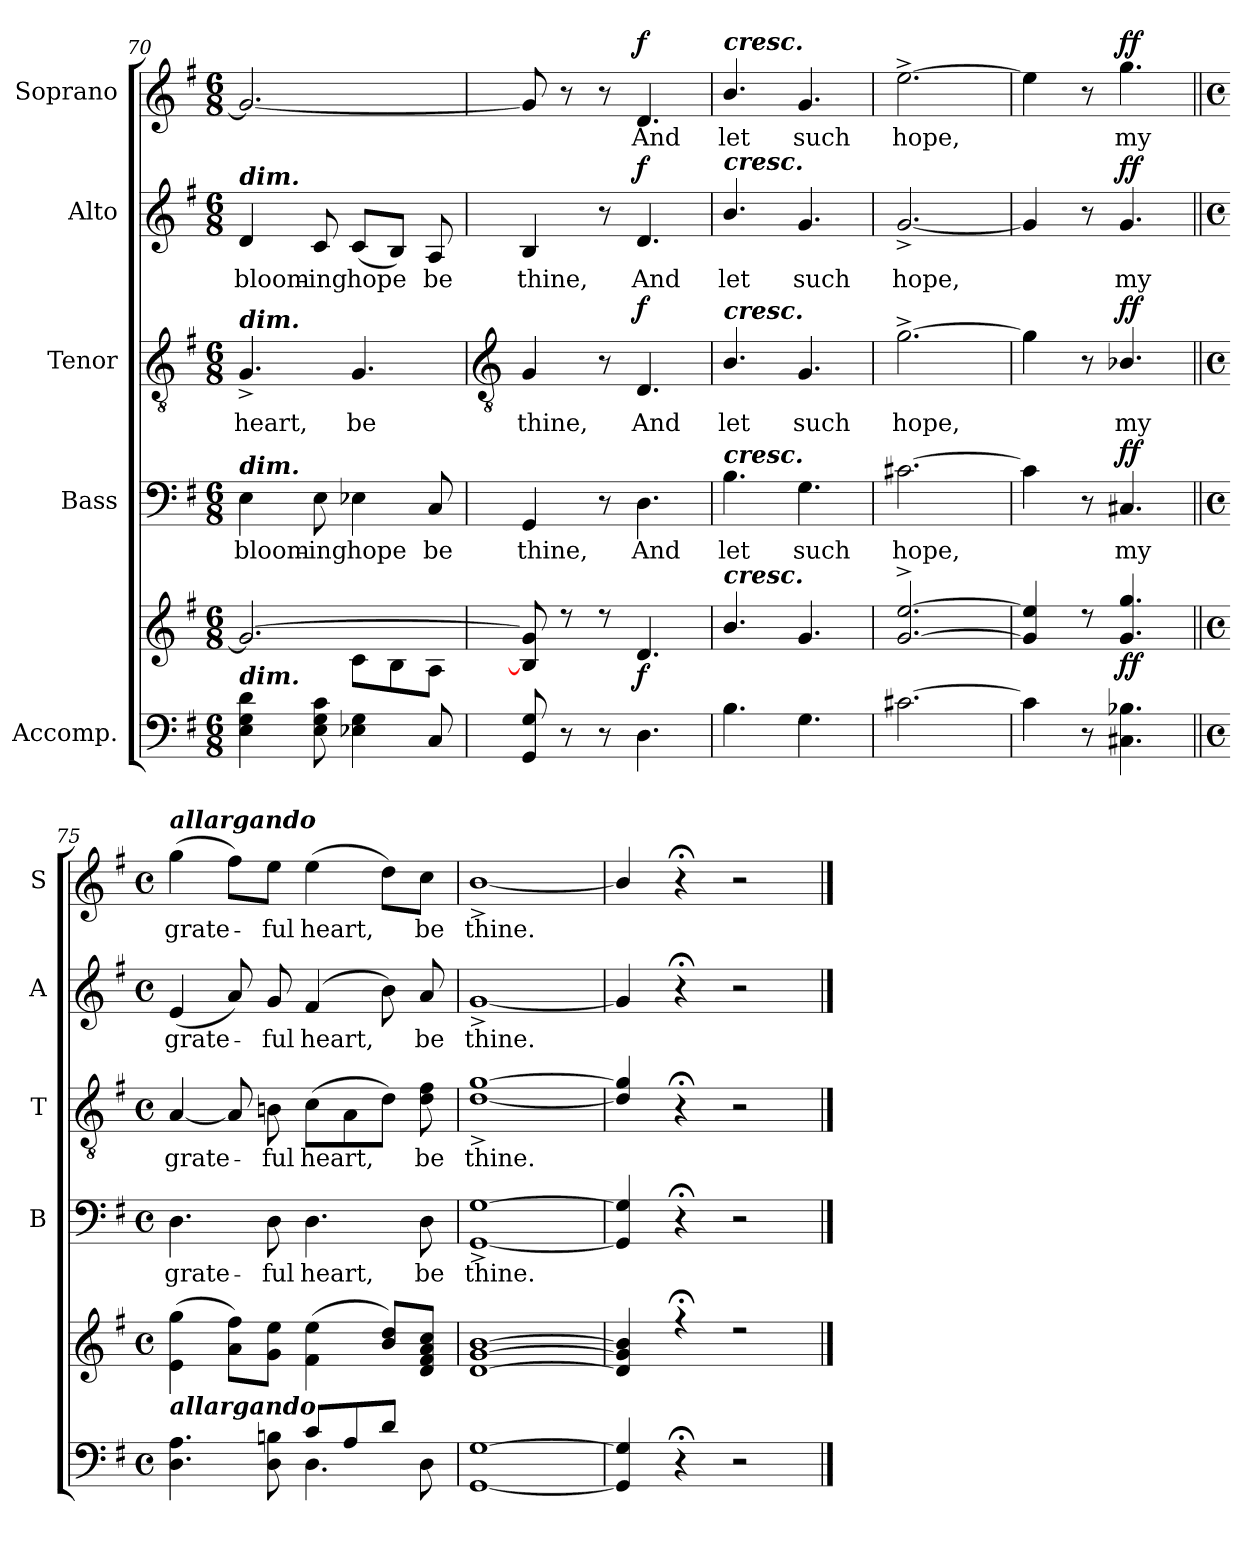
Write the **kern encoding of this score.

**kern	**kern	**dynam	**kern	**text	**dynam	**kern	**text	**dynam	**kern	**text	**dynam	**kern	**text	**dynam
*part5	*part5	*part5	*part4	*part4	*part4	*part3	*part3	*part3	*part2	*part2	*part2	*part1	*part1	*part1
*staff6	*staff5	*staff5/6	*staff4	*staff4	*staff4	*staff3	*staff3	*staff3	*staff2	*staff2	*staff2	*staff1	*staff1	*staff1
*I"Accomp.	*	*	*I"Bass	*	*	*I"Tenor	*	*	*I"Alto	*	*	*I"Soprano	*	*
*	*	*	*I'B	*	*	*I'T	*	*	*I'A	*	*	*I'S	*	*
*clefF4	*clefG2	*	*clefF4	*	*	*clefGv2	*	*	*clefG2	*	*	*clefG2	*	*
*k[f#]	*k[f#]	*	*k[f#]	*	*	*k[f#]	*	*	*k[f#]	*	*	*k[f#]	*	*
*G:	*G:	*	*G:	*	*	*G:	*	*	*G:	*	*	*G:	*	*
*M6/8	*M6/8	*	*M6/8	*	*	*M6/8	*	*	*M6/8	*	*	*M6/8	*	*
=70	=70	=70	=70	=70	=70	=70	=70	=70	=70	=70	=70	=70	=70	=70
*	*^	*	*	*	*	*	*	*	*	*	*	*	*	*
!	!	!	!	!	!	!	!	!	!	!LO:TX:a:Bi:t=dim.	!	!	!	!	!
!	!	!	!	!	!	!	!LO:TX:a:Bi:t=dim.	!	!	!	!	!	!	!	!
!	!	!	!	!LO:TX:a:Bi:t=dim.	!	!	!	!	!	!	!	!	!	!	!
!LO:TX:a:Bi:t=dim.	!	!	!	!	!	!	!	!	!	!	!	!	!	!	!
!	!	!	!	!	!LO:LY:b	!	!	!LO:LY:b	!	!	!LO:LY:b	!	!	!	!
4E 4G 4d	2.g/_	4.ryy	.	4E	bloom-	.	4.G^	heart,	.	4d	bloom-	.	2.g_	.	.
!	!	!	!	!	!LO:LY:b	!	!	!	!	!	!LO:LY:b	!	!	!	!
8E 8G 8c	.	.	.	8E	-ing	.	.	.	.	8c	-ing	.	.	.	.
!	!	!	!	!	!LO:LY:b	!	!	!LO:LY:b	!	!	!LO:LY:b	!	!	!	!
4E-X 4G	.	8c\L	.	4E-X	hope	.	4.G	be	.	(<8cL	hope	.	.	.	.
.	.	8B\	.	.	.	.	.	.	.	8BJ)	.	.	.	.	.
!	!	!	!	!	!LO:LY:b	!	!	!	!	!	!LO:LY:b	!	!	!	!
8C	.	8A\J	.	8C	be	.	.	.	.	8A	be	.	.	.	.
!!LO:LB:g=z
=71	=71	=71	=71	=71	=71	=71	=71	=71	=71	=71	=71	=71	=71	=71	=71
*	*	*	*	*	*	*	*clefGv2	*	*	*	*	*	*	*	*
!	!	!LO:N:vis=1	!	!	!LO:LY:b	!	!	!LO:LY:b	!	!	!LO:LY:b	!	!	!	!
8GG 8G	8B] 8g]	2.ryy	.	4GG	thine,	.	4G	thine,	.	4B	thine,	.	8g]	.	.
8r	8r	.	.	.	.	.	.	.	.	.	.	.	8r	.	.
8r	8r	.	.	8r	.	.	8r	.	.	8r	.	.	8r	.	.
!	!	!	!LO:DY:b	!	!LO:LY:b	!	!	!LO:LY:b	!LO:DY:b	!	!LO:LY:b	!LO:DY:b	!	!LO:LY:b	!LO:DY:b
4.D	4.d	.	f	4.D	And	.	4.D	And	f	4.d	And	f	4.d	And	f
=72	=72	=72	=72	=72	=72	=72	=72	=72	=72	=72	=72	=72	=72	=72	=72
!	!	!	!	!	!	!	!	!	!	!	!	!	!LO:TX:a:Bi:t=cresc.	!	!
!	!	!	!	!	!	!	!	!	!	!LO:TX:a:Bi:t=cresc.	!	!	!	!	!
!	!	!	!	!	!	!	!LO:TX:a:Bi:t=cresc.	!	!	!	!	!	!	!	!
!	!	!	!	!LO:TX:a:Bi:t=cresc.	!	!	!	!	!	!	!	!	!	!	!
!	!LO:TX:a:Bi:t=cresc.	!	!	!	!	!	!	!	!	!	!	!	!	!	!
!	!	!LO:N:vis=1	!	!	!LO:LY:b	!	!	!LO:LY:b	!	!	!LO:LY:b	!	!	!LO:LY:b	!
4.B	4.b/	2.ryy	.	4.B	let	.	4.B/	let	.	4.b/	let	.	4.b/	let	.
!	!	!	!	!	!LO:LY:b	!	!	!LO:LY:b	!	!	!LO:LY:b	!	!	!LO:LY:b	!
4.G	4.g	.	.	4.G	such	.	4.G	such	.	4.g	such	.	4.g	such	.
=73	=73	=73	=73	=73	=73	=73	=73	=73	=73	=73	=73	=73	=73	=73	=73
!	!	!LO:N:vis=1	!	!	!LO:LY:b	!	!	!LO:LY:b	!	!	!LO:LY:b	!	!	!LO:LY:b	!
[2.c#X	[2.g^ [2.ee^	2.ryy	.	[2.c#X	hope,	.	[2.g^	hope,	.	[2.g^	hope,	.	[2.ee^	hope,	.
=74	=74	=74	=74	=74	=74	=74	=74	=74	=74	=74	=74	=74	=74	=74	=74
!	!	!LO:N:vis=1	!	!	!	!	!	!	!	!	!	!	!	!	!
4c#]	4g] 4ee]	2.ryy	.	4c#]	.	.	4g]	.	.	4g]	.	.	4ee]	.	.
8r	8r	.	.	8r	.	.	8r	.	.	8r	.	.	8r	.	.
!	!	!	!LO:DY:b	!	!LO:LY:b	!LO:DY:b	!	!LO:LY:b	!LO:DY:b	!	!LO:LY:b	!LO:DY:b	!	!LO:LY:b	!LO:DY:b
4.C#X 4.B-X	4.g 4.gg	.	ff	4.C#X	my	ff	4.B-X/	my	ff	4.g	my	ff	4.gg	my	ff
=75||	=75||	=75||	=75||	=75||	=75||	=75||	=75||	=75||	=75||	=75||	=75||	=75||	=75||	=75||	=75||
*M4/4	*M4/4	*	*	*M4/4	*	*	*M4/4	*	*	*M4/4	*	*	*M4/4	*	*
*met(c)	*met(c)	*	*	*met(c)	*	*	*met(c)	*	*	*met(c)	*	*	*met(c)	*	*
*^	*	*	*	*	*	*	*	*	*	*	*	*	*	*	*
!	!	!	!	!	!	!	!	!	!	!	!	!	!	!LO:TX:a:Bi:t=allargando	!	!
!LO:TX:a:Bi:t=allargando	!	!	!	!	!	!	!	!	!	!	!	!	!	!	!	!
!	!	!	!	!	!	!LO:LY:b	!	!	!LO:LY:b	!	!	!LO:LY:b	!	!	!LO:LY:b	!
2ryy	4.D 4.A	(>4e 4gg	2ryy	.	4.D	grate-	.	[4A	grate-	.	(<4e	grate-	.	(>4gg	grate-	.
.	.	8a 8ff#L)	.	.	.	.	.	8A]	.	.	8a)	.	.	8ff#\L)	.	.
!	!	!	!	!	!	!LO:LY:b	!	!	!LO:LY:b	!	!	!LO:LY:b	!	!	!LO:LY:b	!
.	8D 8Bn	8g 8eeJ	.	.	8D	-ful	.	8Bn	ful	.	8g	ful	.	8ee\J	ful	.
!	!	!	!	!	!	!LO:LY:b	!	!	!LO:LY:b	!	!	!LO:LY:b	!	!	!LO:LY:b	!
8c/L	4.D	(>4f# 4ee	4.ryy	.	4.D	heart,	.	(>8cL	heart,	.	(<4f#	heart,	.	(>4ee	heart,	.
8A/	.	.	.	.	.	.	.	8A	.	.	.	.	.	.	.	.
8d/J	.	8b 8ddL)	.	.	.	.	.	8dJ)	.	.	8b)	.	.	8dd\L)	.	.
!	!	!	!	!	!	!LO:LY:b	!	!	!LO:LY:b	!	!	!LO:LY:b	!	!	!LO:LY:b	!
8ryy	8D	8d 8f# 8a 8ccJ	8ryy	.	8D	be	.	8d 8f#	be	.	8a	be	.	8cc\J	be	.
=76	=76	=76	=76	=76	=76	=76	=76	=76	=76	=76	=76	=76	=76	=76	=76	=76
!	!	!	!	!	!	!LO:LY:b	!	!	!LO:LY:b	!	!	!LO:LY:b	!	!	!LO:LY:b	!
*v	*v	*	*	*	*	*	*	*	*	*	*	*	*	*	*	*
[1GG [1G	[1d/ [1g/ [1b/	1ryy	.	[1GG^ [1G^	thine.	.	[1d/^ [1g/^	thine.	.	[1g^/	thine.	.	[1b^/	thine.	.
=77	=77	=77	=77	=77	=77	=77	=77	=77	=77	=77	=77	=77	=77	=77	=77
4GG] 4G]	4d/] 4g/] 4b/]	1ryy	.	4GG] 4G]	.	.	4d/] 4g/]	.	.	4g/]	.	.	4b/]	.	.
4r;<	4r;<	.	.	4r;<	.	.	4r;<	.	.	4r;<	.	.	4r;<	.	.
2r	2r	.	.	2r	.	.	2r	.	.	2r	.	.	2r	.	.
*	*v	*v	*	*	*	*	*	*	*	*	*	*	*	*	*
==	==	==	==	==	==	==	==	==	==	==	==	==	==	==
*-	*-	*-	*-	*-	*-	*-	*-	*-	*-	*-	*-	*-	*-	*-
